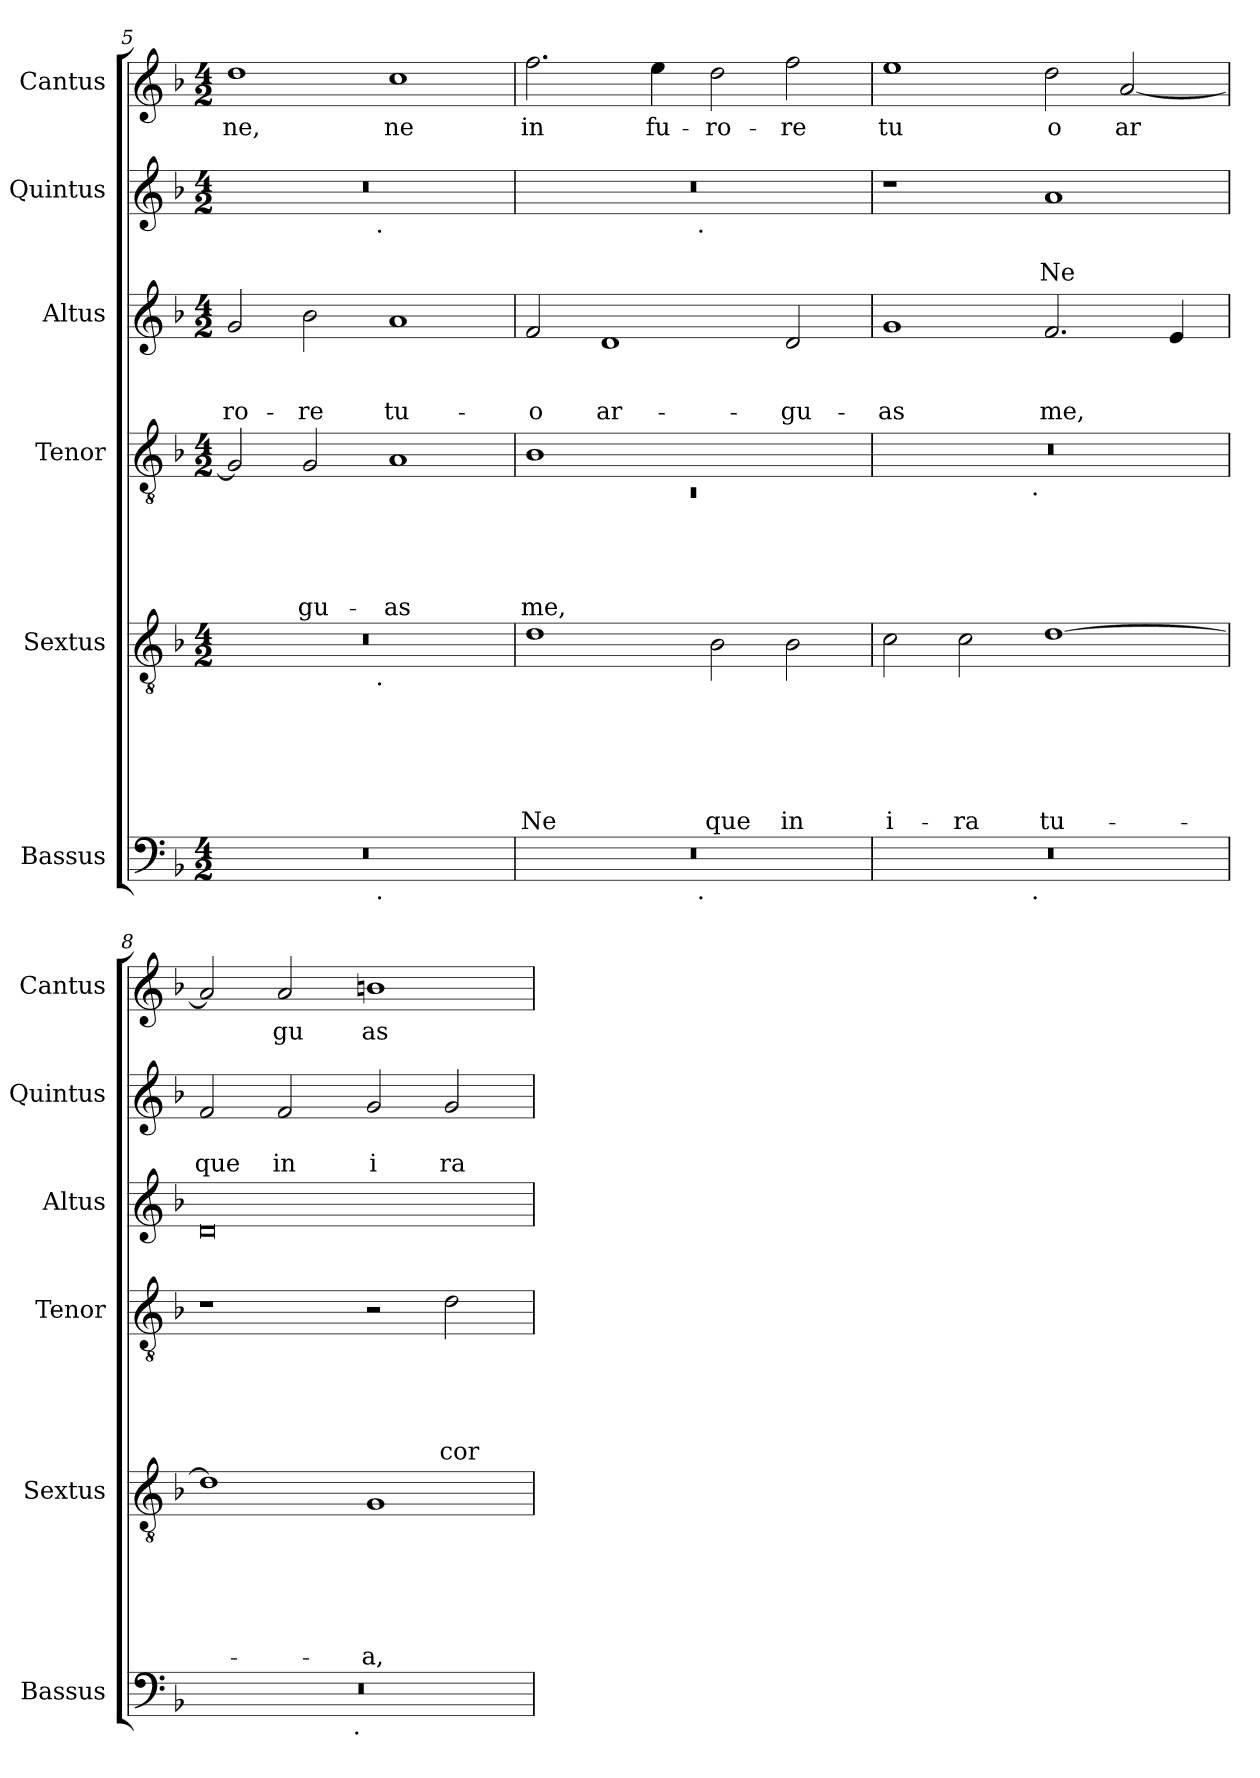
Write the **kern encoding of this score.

**kern	**kern	**text	**text	**text	**text	**text	**text	**kern	**text	**text	**text	**text	**text	**kern	**text	**text	**text	**kern	**text	**text	**kern	**text
*part6	*part5	*part5	*part5	*part5	*part5	*part5	*part5	*part4	*part4	*part4	*part4	*part4	*part4	*part3	*part3	*part3	*part3	*part2	*part2	*part2	*part1	*part1
*staff6	*staff5	*staff5	*staff5	*staff5	*staff5	*staff5	*staff5	*staff4	*staff4	*staff4	*staff4	*staff4	*staff4	*staff3	*staff3	*staff3	*staff3	*staff2	*staff2	*staff2	*staff1	*staff1
*I"Bassus	*I"Sextus	*	*	*	*	*	*	*I"Tenor	*	*	*	*	*	*I"Altus	*	*	*	*I"Quintus	*	*	*I"Cantus	*
*I'Bassus	*I'Sextus	*	*	*	*	*	*	*I'Tenor	*	*	*	*	*	*I'Altus	*	*	*	*I'Quintus	*	*	*I'Cantus	*
*clefF4	*clefGv2	*	*	*	*	*	*	*clefGv2	*	*	*	*	*	*clefG2	*	*	*	*clefG2	*	*	*clefG2	*
*k[b-]	*k[b-]	*	*	*	*	*	*	*k[b-]	*	*	*	*	*	*k[b-]	*	*	*	*k[b-]	*	*	*k[b-]	*
*F:	*F:	*	*	*	*	*	*	*F:	*	*	*	*	*	*F:	*	*	*	*F:	*	*	*F:	*
*M4/2	*M4/2	*	*	*	*	*	*	*M4/2	*	*	*	*	*	*M4/2	*	*	*	*M4/2	*	*	*M4/2	*
=5	=5	=5	=5	=5	=5	=5	=5	=5	=5	=5	=5	=5	=5	=5	=5	=5	=5	=5	=5	=5	=5	=5
!	!	!	!	!	!	!	!	!	!	!	!	!	!	!	!	!	!LO:LY:b	!	!	!	!	!LO:LY:b
*^	*^	*	*	*	*	*	*	*	*	*	*	*	*	*	*	*	*	*^	*	*	*	*
0r	2ryy	0r	2ryy	.	.	.	.	.	.	2G/]	.	.	.	.	.	2g/	.	.	-ro-	0r	2ryy	.	.	1dd>	-ne,
!	!	!	!	!	!	!	!	!	!	!	!	!	!	!	!LO:LY:b	!	!	!	!LO:LY:b	!	!	!	!	!	!
.	4...ryy	.	4...ryy	.	.	.	.	.	.	2G/	.	.	.	.	-gu-	2b-\	.	.	-re	.	4...ryy	.	.	.	.
!	!	!	!	!	!	!	!	!	!	!	!	!	!	!	!	!	!	!	!	!	!LO:TX:b:t=.	!	!	!	!
!	!	!	!LO:TX:b:t=.	!	!	!	!	!	!	!	!	!	!	!	!	!	!	!	!	!	!	!	!	!	!
!	!LO:TX:b:t=.	!	!	!	!	!	!	!	!	!	!	!	!	!	!	!	!	!	!	!	!	!	!	!	!
.	1ryy	.	1ryy	.	.	.	.	.	.	.	.	.	.	.	.	.	.	.	.	.	1ryy	.	.	.	.
!	!	!	!	!	!	!	!	!	!	!	!	!	!	!	!LO:LY:b	!	!	!	!LO:LY:b	!	!	!	!	!	!LO:LY:b
.	.	.	.	.	.	.	.	.	.	1A	.	.	.	.	-as	1a	.	.	tu-	.	.	.	.	1cc	ne
.	32ryy	.	32ryy	.	.	.	.	.	.	.	.	.	.	.	.	.	.	.	.	.	32ryy	.	.	.	.
=6	=6	=6	=6	=6	=6	=6	=6	=6	=6	=6	=6	=6	=6	=6	=6	=6	=6	=6	=6	=6	=6	=6	=6	=6	=6
*	*	*	*	*	*	*	*	*	*	*^	*	*	*	*	*	*	*	*	*	*	*	*	*	*	*
!	!	!	!	!	!	!	!	!	!LO:LY:b	!	!LO:N:vis=1	!	!	!	!	!LO:LY:b	!	!	!	!LO:LY:b	!	!	!	!	!	!LO:LY:b
*	*	*v	*v	*	*	*	*	*	*	*	*	*	*	*	*	*	*	*	*	*	*	*	*	*	*	*
0r	2ryy	1d	.	.	.	.	.	Ne	1B-	0rC	.	.	.	.	me,	2f/	.	.	-o	0r	2ryy	.	.	2.ff\	in
!	!	!	!	!	!	!	!	!	!	!	!	!	!	!	!	!	!	!	!LO:LY:b	!	!	!	!	!	!
.	4...ryy	.	.	.	.	.	.	.	.	.	.	.	.	.	.	1d	.	.	ar-	.	4...ryy	.	.	.	.
!	!	!	!	!	!	!	!	!	!	!	!	!	!	!	!	!	!	!	!	!	!	!	!	!	!LO:LY:b
.	.	.	.	.	.	.	.	.	.	.	.	.	.	.	.	.	.	.	.	.	.	.	.	4ee\	fu-
!	!	!	!	!	!	!	!	!	!	!	!	!	!	!	!	!	!	!	!	!	!LO:TX:b:t=.	!	!	!	!
!	!LO:TX:b:t=.	!	!	!	!	!	!	!	!	!	!	!	!	!	!	!	!	!	!	!	!	!	!	!	!
.	1ryy	.	.	.	.	.	.	.	.	.	.	.	.	.	.	.	.	.	.	.	1ryy	.	.	.	.
!	!	!	!	!	!	!	!	!LO:LY:b	!	!	!	!	!	!	!	!	!	!	!	!	!	!	!	!	!LO:LY:b
.	.	2B-\	.	.	.	.	.	que	1ryy	.	.	.	.	.	.	.	.	.	.	.	.	.	.	2dd\	-ro-
!	!	!	!	!	!	!	!	!LO:LY:b	!	!	!	!	!	!	!	!	!	!	!LO:LY:b	!	!	!	!	!	!LO:LY:b
.	.	2B-\	.	.	.	.	.	in	.	.	.	.	.	.	.	2d/	.	.	-gu-	.	.	.	.	2ff\	-re
.	32ryy	.	.	.	.	.	.	.	.	.	.	.	.	.	.	.	.	.	.	.	32ryy	.	.	.	.
!!LO:LB:g=z
=7	=7	=7	=7	=7	=7	=7	=7	=7	=7	=7	=7	=7	=7	=7	=7	=7	=7	=7	=7	=7	=7	=7	=7	=7	=7
!	!	!	!	!	!	!	!	!LO:LY:b	!	!	!	!	!	!	!	!	!	!	!LO:LY:b	!	!	!	!	!	!LO:LY:b
*	*	*	*	*	*	*	*	*	*	*	*	*	*	*	*	*	*	*	*	*v	*v	*	*	*	*
0r	2ryy	2c\	.	.	.	.	.	i-	0r	2ryy	.	.	.	.	.	1g	.	.	-as	1r	.	.	1ee	tu
!	!	!	!	!	!	!	!	!LO:LY:b	!	!	!	!	!	!	!	!	!	!	!	!	!	!	!	!
.	4...ryy	2c\	.	.	.	.	.	-ra	.	4...ryy	.	.	.	.	.	.	.	.	.	.	.	.	.	.
!	!	!	!	!	!	!	!	!	!	!LO:TX:b:t=.	!	!	!	!	!	!	!	!	!	!	!	!	!	!
!	!LO:TX:b:t=.	!	!	!	!	!	!	!	!	!	!	!	!	!	!	!	!	!	!	!	!	!	!	!
.	1ryy	.	.	.	.	.	.	.	.	1ryy	.	.	.	.	.	.	.	.	.	.	.	.	.	.
!	!	!	!	!	!	!	!	!LO:LY:b	!	!	!	!	!	!	!	!	!	!	!LO:LY:b	!	!	!LO:LY:b	!	!LO:LY:b
.	.	[>1d	.	.	.	.	.	tu-	.	.	.	.	.	.	.	2.f/	.	.	me,	1a	.	Ne	2dd\	o
!	!	!	!	!	!	!	!	!	!	!	!	!	!	!	!	!	!	!	!	!	!	!	!	!LO:LY:b
.	.	.	.	.	.	.	.	.	.	.	.	.	.	.	.	.	.	.	.	.	.	.	[<2a/	ar
.	.	.	.	.	.	.	.	.	.	.	.	.	.	.	.	4e/	.	.	.	.	.	.	.	.
.	32ryy	.	.	.	.	.	.	.	.	32ryy	.	.	.	.	.	.	.	.	.	.	.	.	.	.
=8	=8	=8	=8	=8	=8	=8	=8	=8	=8	=8	=8	=8	=8	=8	=8	=8	=8	=8	=8	=8	=8	=8	=8	=8
!	!	!	!	!	!	!	!	!	!	!	!	!	!	!	!	!	!	!	!	!	!	!LO:LY:b	!	!
*	*	*	*	*	*	*	*	*	*v	*v	*	*	*	*	*	*	*	*	*	*	*	*	*	*
0r	2ryy	1d]	.	.	.	.	.	.	1r	.	.	.	.	.	0d	.	.	.	2f/	.	que	2a/]	.
!	!	!	!	!	!	!	!	!	!	!	!	!	!	!	!	!	!	!	!	!	!LO:LY:b	!	!LO:LY:b
.	4...ryy	.	.	.	.	.	.	.	.	.	.	.	.	.	.	.	.	.	2f/	.	in	2a/	gu
!	!LO:TX:b:t=.	!	!	!	!	!	!	!	!	!	!	!	!	!	!	!	!	!	!	!	!	!	!
.	1ryy	.	.	.	.	.	.	.	.	.	.	.	.	.	.	.	.	.	.	.	.	.	.
!	!	!	!	!	!	!	!	!LO:LY:b	!	!	!	!	!	!	!	!	!	!	!	!	!LO:LY:b	!	!LO:LY:b
.	.	1G	.	.	.	.	.	-a,	2r	.	.	.	.	.	.	.	.	.	2g/	.	i	1bn	as
!	!	!	!	!	!	!	!	!	!	!	!	!	!	!LO:LY:b	!	!	!	!	!	!	!LO:LY:b	!	!
.	.	.	.	.	.	.	.	.	2d\	.	.	.	.	cor	.	.	.	.	2g/	.	ra	.	.
.	32ryy	.	.	.	.	.	.	.	.	.	.	.	.	.	.	.	.	.	.	.	.	.	.
*v	*v	*	*	*	*	*	*	*	*	*	*	*	*	*	*	*	*	*	*	*	*	*	*
=	=	=	=	=	=	=	=	=	=	=	=	=	=	=	=	=	=	=	=	=	=	=
*-	*-	*-	*-	*-	*-	*-	*-	*-	*-	*-	*-	*-	*-	*-	*-	*-	*-	*-	*-	*-	*-	*-
